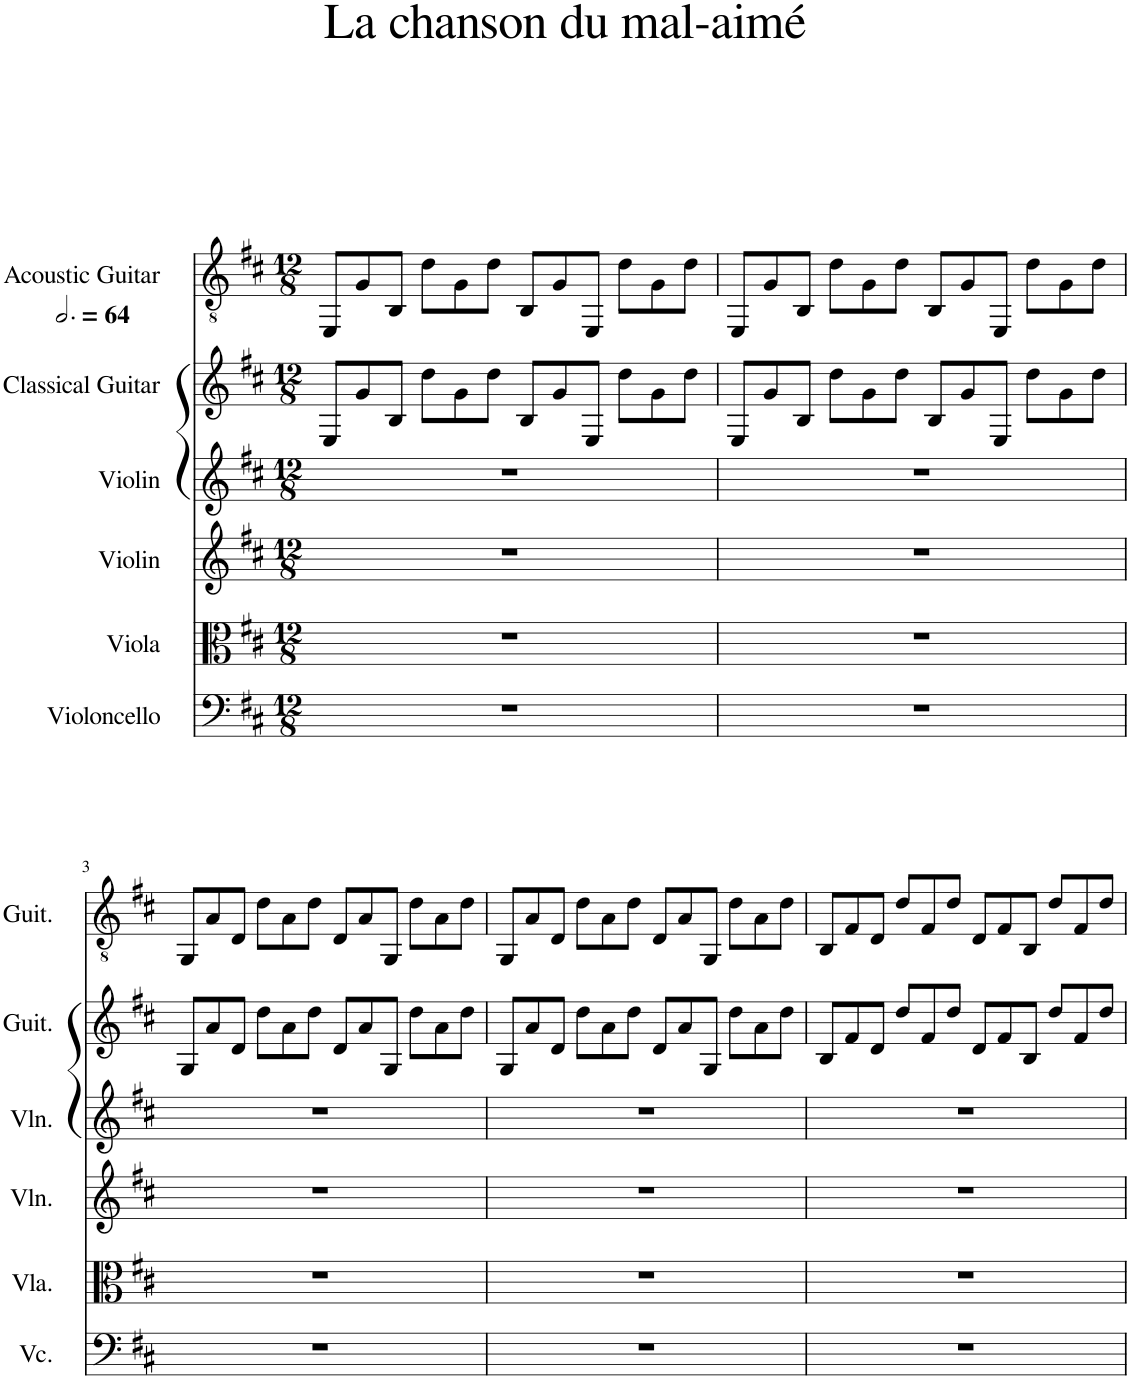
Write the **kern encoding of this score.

**kern	**kern	**kern	**kern	**kern	**kern
*part6	*part5	*part4	*part3	*part2	*part1
*staff6	*staff5	*staff4	*staff3	*staff2	*staff1
*I"Violoncello	*I"Viola	*I"Violin	*I"Violin	*I"Classical Guitar	*I"Acoustic Guitar
*I'Vc.	*I'Vla.	*I'Vln.	*I'Vln.	*I'Guit.	*I'Guit.
*clefF4	*clefC3	*clefG2	*clefG2	*clefG2	*clefGv2
*	*	*	*	*Trd7c12	*
*k[f#c#]	*k[f#c#]	*k[f#c#]	*k[f#c#]	*k[f#c#]	*k[f#c#]
*M12/8	*M12/8	*M12/8	*M12/8	*M12/8	*M12/8
*MM192	*MM192	*MM192	*MM192	*MM192	*MM192
=1	=1	=1	=1	=1	=1
1.r	1.r	1.r	1.r	8E/L	8EE/L
.	.	.	.	8g/	8G/
.	.	.	.	8B/J	8BB/J
.	.	.	.	8dd\L	8d\L
.	.	.	.	8g\	8G\
.	.	.	.	8dd\J	8d\J
.	.	.	.	8B/L	8BB/L
.	.	.	.	8g/	8G/
.	.	.	.	8E/J	8EE/J
.	.	.	.	8dd\L	8d\L
.	.	.	.	8g\	8G\
.	.	.	.	8dd\J	8d\J
=2	=2	=2	=2	=2	=2
1.r	1.r	1.r	1.r	8E/L	8EE/L
.	.	.	.	8g/	8G/
.	.	.	.	8B/J	8BB/J
.	.	.	.	8dd\L	8d\L
.	.	.	.	8g\	8G\
.	.	.	.	8dd\J	8d\J
.	.	.	.	8B/L	8BB/L
.	.	.	.	8g/	8G/
.	.	.	.	8E/J	8EE/J
.	.	.	.	8dd\L	8d\L
.	.	.	.	8g\	8G\
.	.	.	.	8dd\J	8d\J
!!LO:LB:g=z
=3	=3	=3	=3	=3	=3
1.r	1.r	1.r	1.r	8G/L	8GG/L
.	.	.	.	8a/	8A/
.	.	.	.	8d/J	8D/J
.	.	.	.	8dd\L	8d\L
.	.	.	.	8a\	8A\
.	.	.	.	8dd\J	8d\J
.	.	.	.	8d/L	8D/L
.	.	.	.	8a/	8A/
.	.	.	.	8G/J	8GG/J
.	.	.	.	8dd\L	8d\L
.	.	.	.	8a\	8A\
.	.	.	.	8dd\J	8d\J
=4	=4	=4	=4	=4	=4
1.r	1.r	1.r	1.r	8G/L	8GG/L
.	.	.	.	8a/	8A/
.	.	.	.	8d/J	8D/J
.	.	.	.	8dd\L	8d\L
.	.	.	.	8a\	8A\
.	.	.	.	8dd\J	8d\J
.	.	.	.	8d/L	8D/L
.	.	.	.	8a/	8A/
.	.	.	.	8G/J	8GG/J
.	.	.	.	8dd\L	8d\L
.	.	.	.	8a\	8A\
.	.	.	.	8dd\J	8d\J
=5	=5	=5	=5	=5	=5
1.r	1.r	1.r	1.r	8B/L	8BB/L
.	.	.	.	8f#/	8F#/
.	.	.	.	8d/J	8D/J
.	.	.	.	8dd/L	8d/L
.	.	.	.	8f#/	8F#/
.	.	.	.	8dd/J	8d/J
.	.	.	.	8d/L	8D/L
.	.	.	.	8f#/	8F#/
.	.	.	.	8B/J	8BB/J
.	.	.	.	8dd/L	8d/L
.	.	.	.	8f#/	8F#/
.	.	.	.	8dd/J	8d/J
=	=	=	=	=	=
*-	*-	*-	*-	*-	*-
